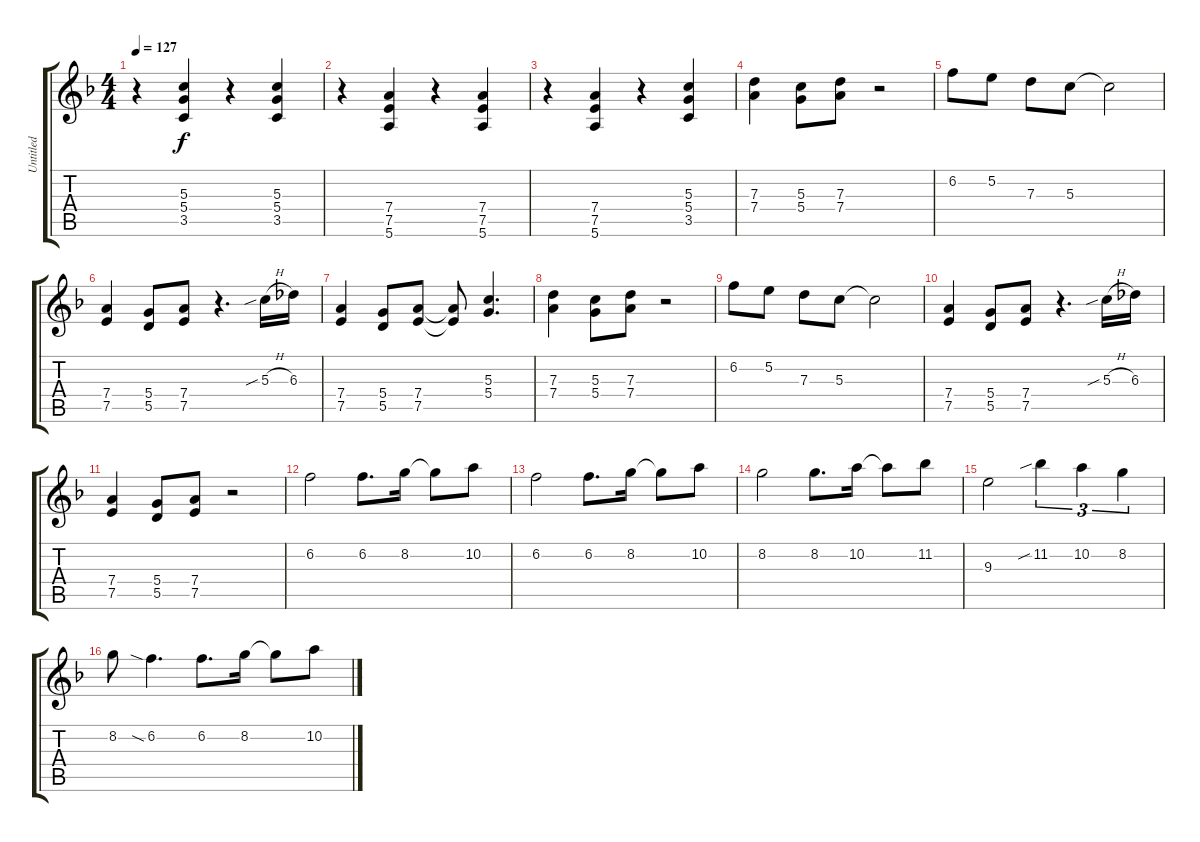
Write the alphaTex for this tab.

\track ("Untitled" "Untitled") {instrument distortionguitar}
\staff {score tabs}
\tuning (E4 B3 G3 D3 A2 E2) {hide}
\ts (4 4)
\tempo 127
\clef g2
\ks f
r.4{dy f} (5.3 5.4 3.5).4 r.4 (5.3 5.4 3.5).4 |
r.4 (7.4 7.5 5.6).4 r.4 (7.4 7.5 5.6).4 |
r.4 (7.4 7.5 5.6).4 r.4 (5.3 5.4 3.5).4 |
(7.3 7.4).4 (5.3 5.4).8 (7.3 7.4).8 r.2 |
6.2.8 5.2.8 7.3.8 5.3.8 5.3{t}.2 |
(7.4 7.5).4 (5.4 5.5).8 (7.4 7.5).8 r.4{d} 5.3{sib h}.16 6.3.16 |
(7.4 7.5).4 (5.4 5.5).8 (7.4 7.5).8 (7.4{t} 7.5{t}).8 (5.3 5.4).4{d} |
(7.3 7.4).4 (5.3 5.4).8 (7.3 7.4).8 r.2 |
6.2.8 5.2.8 7.3.8 5.3.8 5.3{t}.2 |
(7.4 7.5).4 (5.4 5.5).8 (7.4 7.5).8 r.4{d} 5.3{sib h}.16 6.3.16 |
(7.4 7.5).4 (5.4 5.5).8 (7.4 7.5).8 r.2 |
6.2.2 6.2.8{d} 8.2.16 8.2{t}.8 10.2.8 |
6.2.2 6.2.8{d} 8.2.16 8.2{t}.8 10.2.8 |
8.2.2 8.2.8{d} 10.2.16 10.2{t}.8 11.2.8 |
9.3.2 11.2{sib}.4{tu (3 2)} 10.2.4{tu (3 2)} 8.2.4{tu (3 2)} |
8.2.8 6.2{sia}.4{d} 6.2.8{d} 8.2.16 8.2{t}.8 10.2.8
